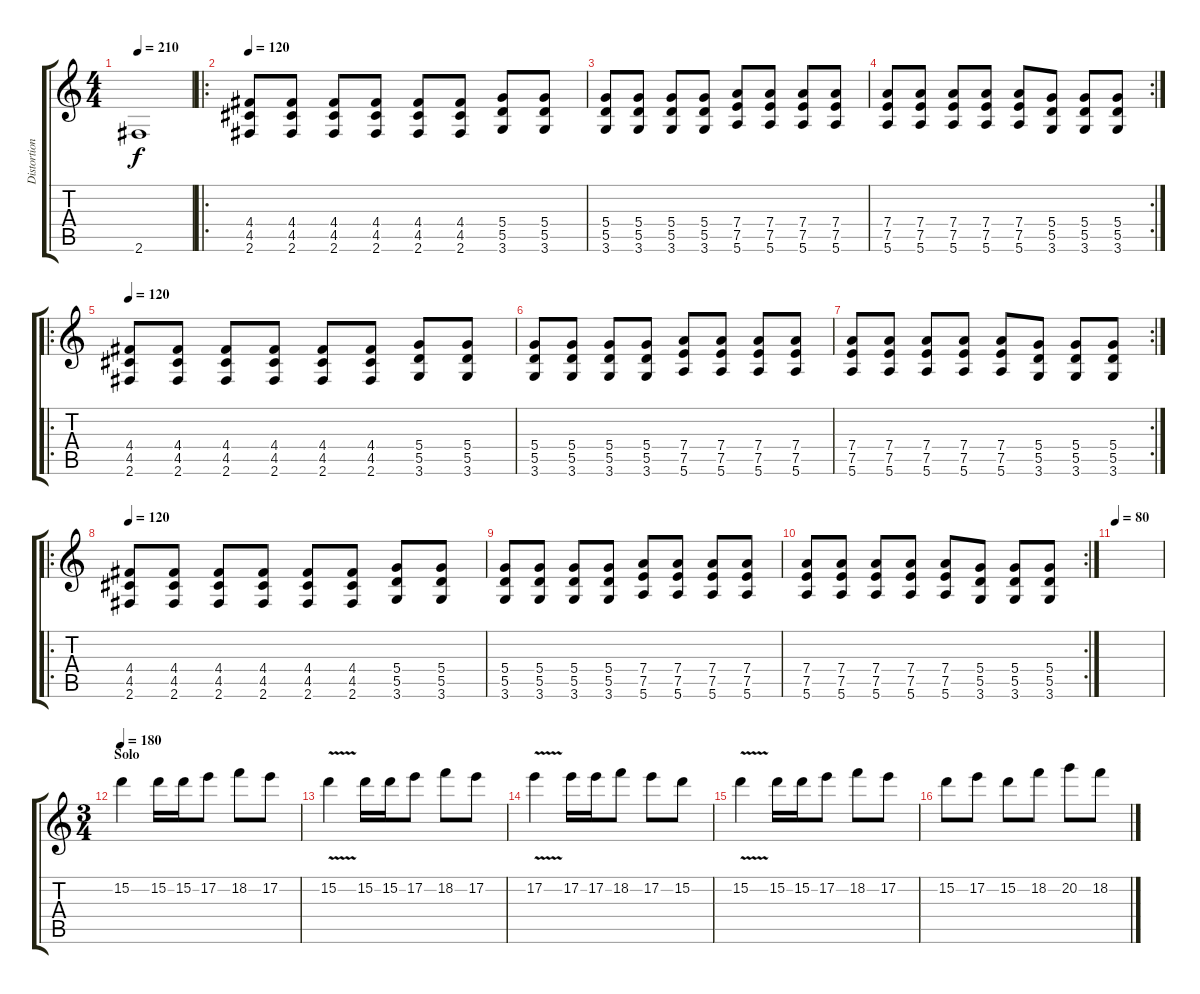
\track ("Distortion" "Distortion") {instrument distortionguitar}
\staff {score tabs}
\tuning (E4 B3 G3 D3 A2 E2) {hide}
\ts (4 4)
\tempo 210
\clef g2
\ks c
2.6.1{dy f} |
\ro
\tempo 120
(4.4 4.5 2.6).8{volume 12 balance 5} (4.4 4.5 2.6).8 (4.4 4.5 2.6).8 (4.4 4.5 2.6).8 (4.4 4.5 2.6).8 (4.4 4.5 2.6).8 (5.4 5.5 3.6).8 (5.4 5.5 3.6).8 |
(5.4 5.5 3.6).8 (5.4 5.5 3.6).8 (5.4 5.5 3.6).8 (5.4 5.5 3.6).8 (7.4 7.5 5.6).8 (7.4 7.5 5.6).8 (7.4 7.5 5.6).8 (7.4 7.5 5.6).8 |
\rc 2
(7.4 7.5 5.6).8 (7.4 7.5 5.6).8 (7.4 7.5 5.6).8 (7.4 7.5 5.6).8 (7.4 7.5 5.6).8 (5.4 5.5 3.6).8 (5.4 5.5 3.6).8 (5.4 5.5 3.6).8 |
\ro
\tempo 120
(4.4 4.5 2.6).8{volume 12 balance 5} (4.4 4.5 2.6).8 (4.4 4.5 2.6).8 (4.4 4.5 2.6).8 (4.4 4.5 2.6).8 (4.4 4.5 2.6).8 (5.4 5.5 3.6).8 (5.4 5.5 3.6).8 |
(5.4 5.5 3.6).8 (5.4 5.5 3.6).8 (5.4 5.5 3.6).8 (5.4 5.5 3.6).8 (7.4 7.5 5.6).8 (7.4 7.5 5.6).8 (7.4 7.5 5.6).8 (7.4 7.5 5.6).8 |
\rc 2
(7.4 7.5 5.6).8 (7.4 7.5 5.6).8 (7.4 7.5 5.6).8 (7.4 7.5 5.6).8 (7.4 7.5 5.6).8 (5.4 5.5 3.6).8 (5.4 5.5 3.6).8 (5.4 5.5 3.6).8 |
\ro
\tempo 120
(4.4 4.5 2.6).8{volume 12 balance 5} (4.4 4.5 2.6).8 (4.4 4.5 2.6).8 (4.4 4.5 2.6).8 (4.4 4.5 2.6).8 (4.4 4.5 2.6).8 (5.4 5.5 3.6).8 (5.4 5.5 3.6).8 |
(5.4 5.5 3.6).8 (5.4 5.5 3.6).8 (5.4 5.5 3.6).8 (5.4 5.5 3.6).8 (7.4 7.5 5.6).8 (7.4 7.5 5.6).8 (7.4 7.5 5.6).8 (7.4 7.5 5.6).8 |
\rc 2
(7.4 7.5 5.6).8 (7.4 7.5 5.6).8 (7.4 7.5 5.6).8 (7.4 7.5 5.6).8 (7.4 7.5 5.6).8 (5.4 5.5 3.6).8 (5.4 5.5 3.6).8 (5.4 5.5 3.6).8 |
\tempo 80
|
\ts (3 4)
\section ("" "Solo")
\tempo 180
15.2.4{volume 16} 15.2.16 15.2.16 17.2.8 18.2.8 17.2.8 |
15.2{v}.4 15.2.16 15.2.16 17.2.8 18.2.8 17.2.8 |
17.2{v}.4 17.2.16 17.2.16 18.2.8 17.2.8 15.2.8 |
15.2{v}.4 15.2.16 15.2.16 17.2.8 18.2.8 17.2.8 |
15.2.8 17.2.8 15.2.8 18.2.8 20.2.8 18.2.8
